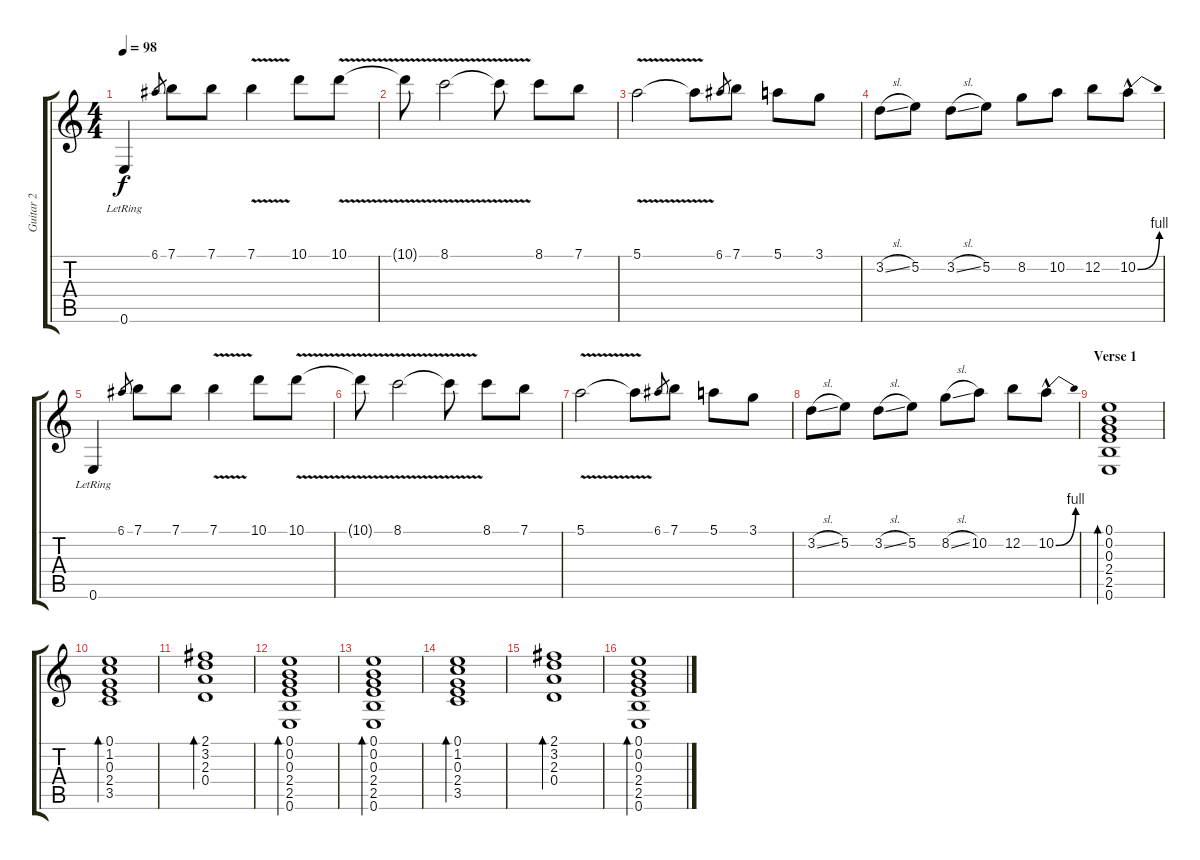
\track ("Guitar 2" "Guitar 2") {instrument acousticguitarnylon}
\staff {score tabs}
\tuning (E4 B3 G3 D3 A2 E2) {hide}
\ts (4 4)
\tempo 98
\clef g2
\ks c
0.6{lr}.4{dy f} 6.1.8{gr} 7.1.8 7.1.8 7.1{v}.4 10.1.8 10.1{v}.8 |
10.1{t}.8 8.1{v}.2 8.1{t}.8 8.1.8 7.1.8 |
5.1{v}.2 5.1{t}.8 6.1.8{gr} 7.1.8 5.1.8 3.1.8 |
3.2{sl}.8 5.2.8 3.2{sl}.8 5.2.8 8.2.8 10.2.8 12.2.8 10.2{be (bend 0 0 60 4) hac}.8 |
0.6{lr}.4 6.1.8{gr} 7.1.8 7.1.8 7.1{v}.4 10.1.8 10.1{v}.8 |
10.1{t}.8 8.1{v}.2 8.1{t}.8 8.1.8 7.1.8 |
5.1{v}.2 5.1{t}.8 6.1.8{gr} 7.1.8 5.1.8 3.1.8 |
3.2{sl}.8 5.2.8 3.2{sl}.8 5.2.8 8.2{sl}.8 10.2.8 12.2.8 10.2{be (bend 0 0 60 4) hac}.8 |
\section ("" "Verse 1")
(0.1 0.2 0.3 2.4 2.5 0.6).1{bd 60 volume 12 instrument acousticguitarsteel} |
(0.1 1.2 0.3 2.4 3.5).1{bd 60} |
(2.1 3.2 2.3 0.4).1{bd 60} |
(0.1 0.2 0.3 2.4 2.5 0.6).1{bd 60} |
(0.1 0.2 0.3 2.4 2.5 0.6).1{bd 60} |
(0.1 1.2 0.3 2.4 3.5).1{bd 60} |
(2.1 3.2 2.3 0.4).1{bd 60} |
(0.1 0.2 0.3 2.4 2.5 0.6).1{bd 60}
